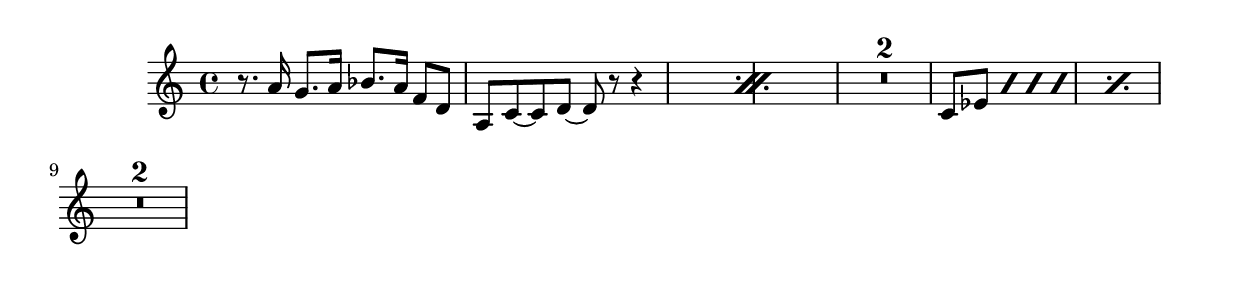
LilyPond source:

\version "2.12.0"
\header {
  texidoc = "Measure repeats may be nested with beat repeats."
}

\paper {
  ragged-right = ##t
}
\relative c'' \context Voice {
  \set Score.skipBars = ##t
  \time 4/4
				% riff
  \repeat "percent" 2 { r8. a16 g8. a16 bes8. a16 f8 d |  a c8 ~ c8 d8 ~ d8 r8 r4 }

  R1*2
  \repeat "percent" 2 { \repeat "percent" 4 { c8 es } }
  R1*2
}

